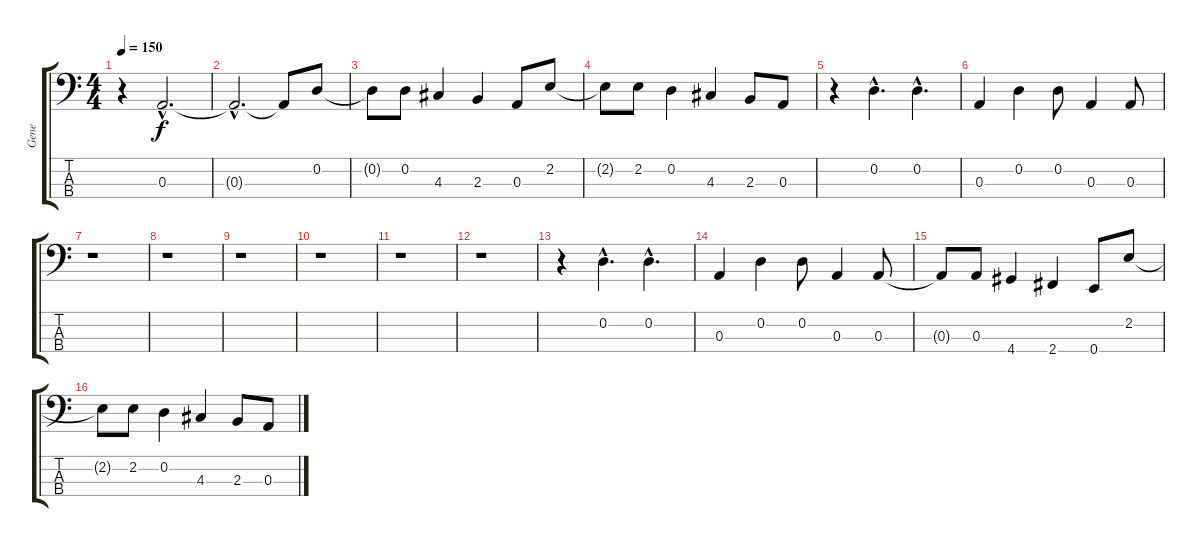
\track ("Gene" "Gene") {instrument electricbasspick}
\staff {score tabs}
\tuning (G2 D2 A1 E1) {hide}
\ts (4 4)
\tempo 150
\clef f4
\ks c
r.4{dy f} 0.3{hac}.2{d} |
0.3{hac t}.2{d} 0.3{t}.8 0.2.8 |
0.2{t}.8 0.2.8 4.3.4 2.3.4 0.3.8 2.2.8 |
2.2{t}.8 2.2.8 0.2.4 4.3.4 2.3.8 0.3.8 |
r.4 0.2{hac}.4{d} 0.2{hac}.4{d} |
0.3.4 0.2.4 0.2.8 0.3.4 0.3.8 |
r.1 |
r.1 |
r.1 |
r.1 |
r.1 |
r.1 |
r.4 0.2{hac}.4{d} 0.2{hac}.4{d} |
0.3.4 0.2.4 0.2.8 0.3.4 0.3.8 |
0.3{t}.8 0.3.8 4.4.4 2.4.4 0.4.8 2.2.8 |
2.2{t}.8 2.2.8 0.2.4 4.3.4 2.3.8 0.3.8
